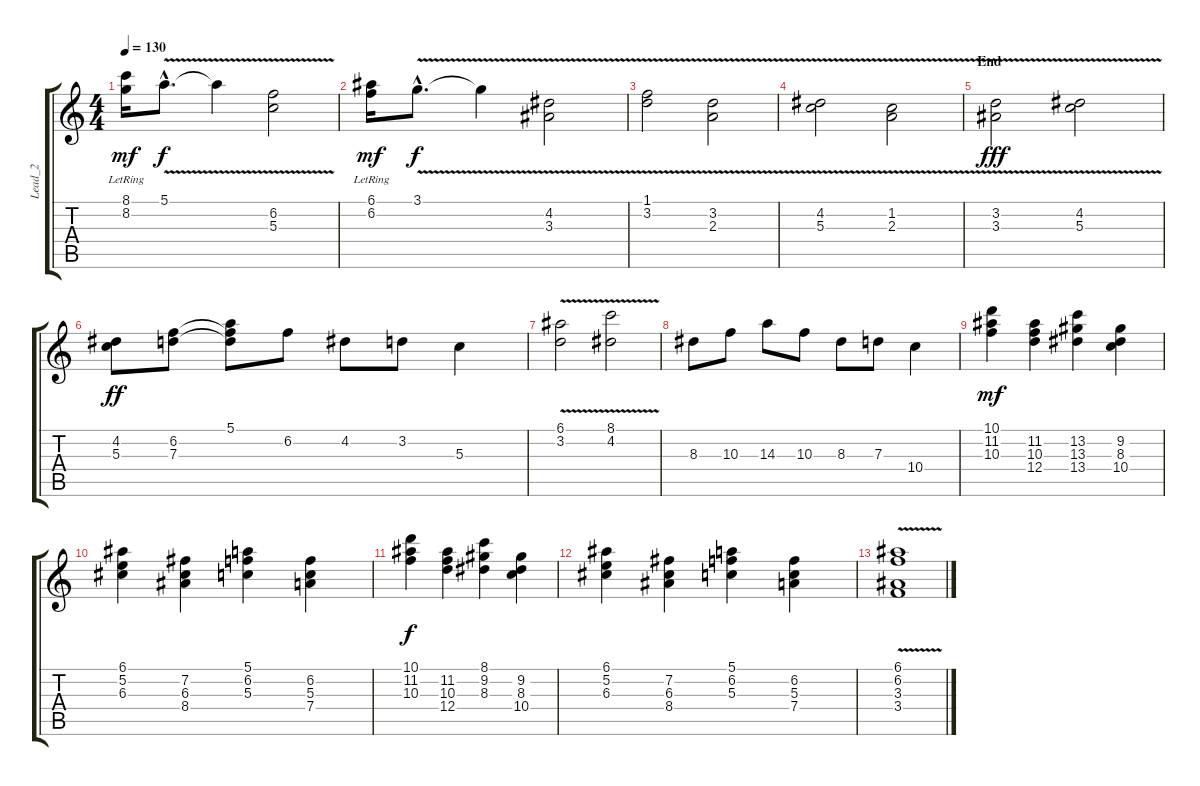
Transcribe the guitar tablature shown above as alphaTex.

\track ("Lead_2" "Lead_2") {instrument acousticguitarnylon}
\staff {score tabs}
\tuning (E4 B3 G3 D3 A2 E2) {hide}
\ts (4 4)
\tempo 130
\clef g2
\ks c
(8.1{lr} 8.2).16{dy mf} 5.1{v hac}.8{d dy f} 5.1{t}.4 (6.2{v} 5.3{v}).2 |
(6.1{lr} 6.2).16{dy mf} 3.1{v hac}.8{d dy f} 3.1{t}.4 (4.2{v} 3.3).2 |
(1.1{v} 3.2{v}).2 (3.2{v} 2.3{v}).2 |
(4.2{v} 5.3{v}).2 (1.2{v} 2.3{v}).2 |
\section ("" "End")
(3.2{v} 3.3{v}).2{dy fff instrument acousticguitarnylon} (4.2{v} 5.3{v}).2 |
(4.2 5.3).8{dy ff} (6.2 7.3).8 (5.1 6.2{t} 7.3{t}).8 6.2.8 4.2.8 3.2.8 5.3.4 |
(6.1{v} 3.2).2{instrument electricguitarjazz} (8.1{v} 4.2).2 |
8.3.8 10.3.8 14.3.8 10.3.8 8.3.8 7.3.8 10.4.4 |
(10.1 11.2 10.3).4{dy mf} (11.2 10.3 12.4).4 (13.2 13.3 13.4).4 (9.2 8.3 10.4).4 |
(6.1 5.2 6.3).4 (7.2 6.3 8.4).4 (5.1 6.2 5.3).4 (6.2 5.3 7.4).4 |
(10.1 11.2 10.3).4{dy f} (11.2 10.3 12.4).4 (8.1 9.2 8.3).4 (9.2 8.3 10.4).4 |
(6.1 5.2 6.3).4 (7.2 6.3 8.4).4 (5.1 6.2 5.3).4 (6.2 5.3 7.4).4 |
(6.1{v} 6.2{v} 3.3 3.4).1{instrument acousticguitarnylon}
